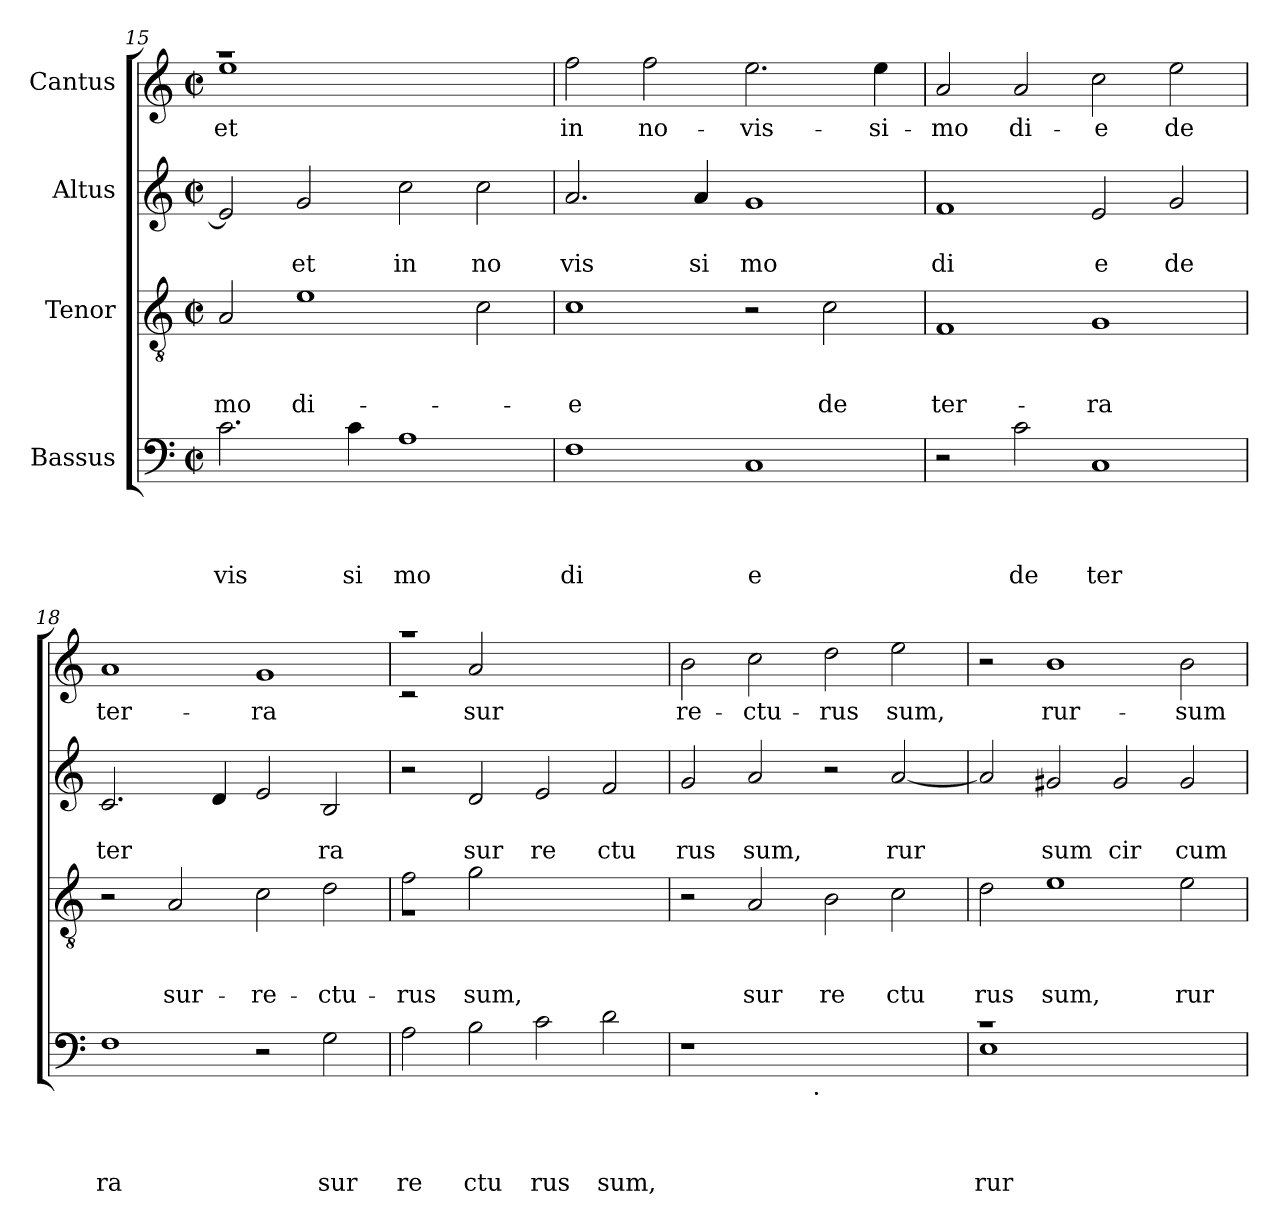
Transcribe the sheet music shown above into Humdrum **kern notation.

**kern	**text	**text	**text	**text	**kern	**text	**text	**text	**kern	**text	**text	**kern	**text
*part4	*part4	*part4	*part4	*part4	*part3	*part3	*part3	*part3	*part2	*part2	*part2	*part1	*part1
*staff4	*staff4	*staff4	*staff4	*staff4	*staff3	*staff3	*staff3	*staff3	*staff2	*staff2	*staff2	*staff1	*staff1
*I"Bassus	*	*	*	*	*I"Tenor	*	*	*	*I"Altus	*	*	*I"Cantus	*
*clefF4	*	*	*	*	*clefGv2	*	*	*	*clefG2	*	*	*clefG2	*
*k[]	*	*	*	*	*k[]	*	*	*	*k[]	*	*	*k[]	*
*C:	*	*	*	*	*C:	*	*	*	*C:	*	*	*C:	*
*M2/2	*	*	*	*	*M2/2	*	*	*	*M2/2	*	*	*M2/2	*
*met(c|)	*	*	*	*	*met(c|)	*	*	*	*met(c|)	*	*	*met(c|)	*
=15	=15	=15	=15	=15	=15	=15	=15	=15	=15	=15	=15	=15	=15
!	!	!	!	!LO:LY:b	!	!	!	!LO:LY:b	!	!	!	!	!LO:LY:b
*	*	*	*	*	*	*	*	*	*	*	*	*^	*
2.c\	.	.	.	vis	2A/	.	.	-mo	2e/]	.	.	1raa	1ee	et
!	!	!	!	!	!	!	!	!LO:LY:b	!	!	!LO:LY:b	!	!	!
.	.	.	.	.	1e	.	.	di-	2g/	.	et	.	.	.
!	!	!	!	!LO:LY:b	!	!	!	!	!	!	!	!	!	!
4c\	.	.	.	si	.	.	.	.	.	.	.	.	.	.
!	!	!	!	!LO:LY:b	!	!	!	!	!	!	!LO:LY:b	!	!	!
1A	.	.	.	mo	.	.	.	.	2cc\	.	in	1ryy	1ryy	.
!	!	!	!	!	!	!	!	!	!	!	!LO:LY:b	!	!	!
.	.	.	.	.	2c\	.	.	.	2cc\	.	no	.	.	.
*	*	*	*	*	*	*	*	*	*	*	*	*v	*v	*
=16	=16	=16	=16	=16	=16	=16	=16	=16	=16	=16	=16	=16	=16
!	!	!	!	!LO:LY:b	!	!	!	!LO:LY:b	!	!	!LO:LY:b	!	!LO:LY:b
1F	.	.	.	di	1c	.	.	-e	2.a/	.	vis	2ff\	in
!	!	!	!	!	!	!	!	!	!	!	!	!	!LO:LY:b
.	.	.	.	.	.	.	.	.	.	.	.	2ff\	no-
!	!	!	!	!	!	!	!	!	!	!	!LO:LY:b	!	!
.	.	.	.	.	.	.	.	.	4a/	.	si	.	.
!	!	!	!	!LO:LY:b	!	!	!	!	!	!	!LO:LY:b	!	!LO:LY:b
1C	.	.	.	e	2r	.	.	.	1g	.	mo	2.ee\	-vis-
!	!	!	!	!	!	!	!	!LO:LY:b	!	!	!	!	!
.	.	.	.	.	2c\	.	.	de	.	.	.	.	.
!	!	!	!	!	!	!	!	!	!	!	!	!	!LO:LY:b
.	.	.	.	.	.	.	.	.	.	.	.	4ee\	-si-
=17	=17	=17	=17	=17	=17	=17	=17	=17	=17	=17	=17	=17	=17
!	!	!	!	!	!	!	!	!LO:LY:b	!	!	!LO:LY:b	!	!LO:LY:b
2r	.	.	.	.	1F	.	.	ter-	1f	.	di	2a/	-mo
!	!	!	!	!LO:LY:b	!	!	!	!	!	!	!	!	!LO:LY:b
2c\	.	.	.	de	.	.	.	.	.	.	.	2a/	di-
!	!	!	!	!LO:LY:b	!	!	!	!LO:LY:b	!	!	!LO:LY:b	!	!LO:LY:b
1C	.	.	.	ter	1G	.	.	-ra	2e/	.	e	2cc\	-e
!	!	!	!	!	!	!	!	!	!	!	!LO:LY:b	!	!LO:LY:b
.	.	.	.	.	.	.	.	.	2g/	.	de	2ee\	de
=18	=18	=18	=18	=18	=18	=18	=18	=18	=18	=18	=18	=18	=18
!	!	!	!	!LO:LY:b	!	!	!	!	!	!	!LO:LY:b	!	!LO:LY:b
1F	.	.	.	ra	2r	.	.	.	2.c/	.	ter	1a	ter-
!	!	!	!	!	!	!	!	!LO:LY:b	!	!	!	!	!
.	.	.	.	.	2A/	.	.	sur-	.	.	.	.	.
.	.	.	.	.	.	.	.	.	4d/	.	.	.	.
!	!	!	!	!	!	!	!	!LO:LY:b	!	!	!	!	!LO:LY:b
2r	.	.	.	.	2c\	.	.	-re-	2e/	.	.	1g	-ra
!	!	!	!	!LO:LY:b	!	!	!	!LO:LY:b	!	!	!LO:LY:b	!	!
2G\	.	.	.	sur	2d\	.	.	-ctu-	2B/	.	ra	.	.
!!LO:LB:g=z
=19	=19	=19	=19	=19	=19	=19	=19	=19	=19	=19	=19	=19	=19
!	!	!	!	!LO:LY:b	!	!	!	!LO:LY:b	!	!	!	!	!
*	*	*	*	*	*^	*	*	*	*	*	*	*^	*
2A\	.	.	.	re	2f\	1rA	.	.	-rus	2r	.	.	1raa	2rc	.
!	!	!	!	!LO:LY:b	!	!	!	!	!LO:LY:b	!	!	!LO:LY:b	!	!	!LO:LY:b
2B\	.	.	.	ctu	2g\	.	.	.	sum,	2d/	.	sur	.	2a/	sur-
!	!	!	!	!LO:LY:b	!	!	!	!	!	!	!	!LO:LY:b	!	!	!
2c\	.	.	.	rus	1ryy	1ryy	.	.	.	2e/	.	re	1ryy	1ryy	.
!	!	!	!	!LO:LY:b	!	!	!	!	!	!	!	!LO:LY:b	!	!	!
2d\	.	.	.	sum,	.	.	.	.	.	2f/	.	ctu	.	.	.
*	*	*	*	*	*v	*v	*	*	*	*	*	*	*v	*v	*
=20	=20	=20	=20	=20	=20	=20	=20	=20	=20	=20	=20	=20	=20
!	!	!	!	!	!	!	!	!	!	!	!LO:LY:b	!	!LO:LY:b
*^	*	*	*	*	*	*	*	*	*	*	*	*	*
1r	2ryy	.	.	.	.	2r	.	.	.	2g/	.	rus	2b\	-re-
!	!	!	!	!	!	!	!	!	!LO:LY:b	!	!	!LO:LY:b	!	!LO:LY:b
.	4...ryy	.	.	.	.	2A/	.	.	sur	2a/	.	sum,	2cc\	-ctu-
!	!LO:TX:b:t=.	!	!	!	!	!	!	!	!	!	!	!	!	!
.	1ryy	.	.	.	.	.	.	.	.	.	.	.	.	.
!	!	!	!	!	!	!	!	!	!LO:LY:b	!	!	!	!	!LO:LY:b
1ryy	.	.	.	.	.	2B\	.	.	re	2r	.	.	2dd\	-rus
!	!	!	!	!	!	!	!	!	!LO:LY:b	!	!	!LO:LY:b	!	!LO:LY:b
.	.	.	.	.	.	2c\	.	.	ctu	[<2a/	.	rur	2ee\	sum,
.	32ryy	.	.	.	.	.	.	.	.	.	.	.	.	.
=21	=21	=21	=21	=21	=21	=21	=21	=21	=21	=21	=21	=21	=21	=21
!	!	!	!	!	!LO:LY:b	!	!	!	!LO:LY:b	!	!	!	!	!
1rc	1E	.	.	.	rur	2d\	.	.	rus	2a/]	.	.	2r	.
!	!	!	!	!	!	!	!	!	!LO:LY:b	!	!	!LO:LY:b	!	!LO:LY:b
.	.	.	.	.	.	1e	.	.	sum,	2g#X/	.	sum	1b	rur-
!	!	!	!	!	!	!	!	!	!	!	!	!LO:LY:b	!	!
1ryy	1ryy	.	.	.	.	.	.	.	.	2g#/	.	cir	.	.
!	!	!	!	!	!	!	!	!	!LO:LY:b	!	!	!LO:LY:b	!	!LO:LY:b
.	.	.	.	.	.	2e\	.	.	rur	2g#/	.	cum	2b\	-sum
*v	*v	*	*	*	*	*	*	*	*	*	*	*	*	*
=	=	=	=	=	=	=	=	=	=	=	=	=	=
*-	*-	*-	*-	*-	*-	*-	*-	*-	*-	*-	*-	*-	*-
